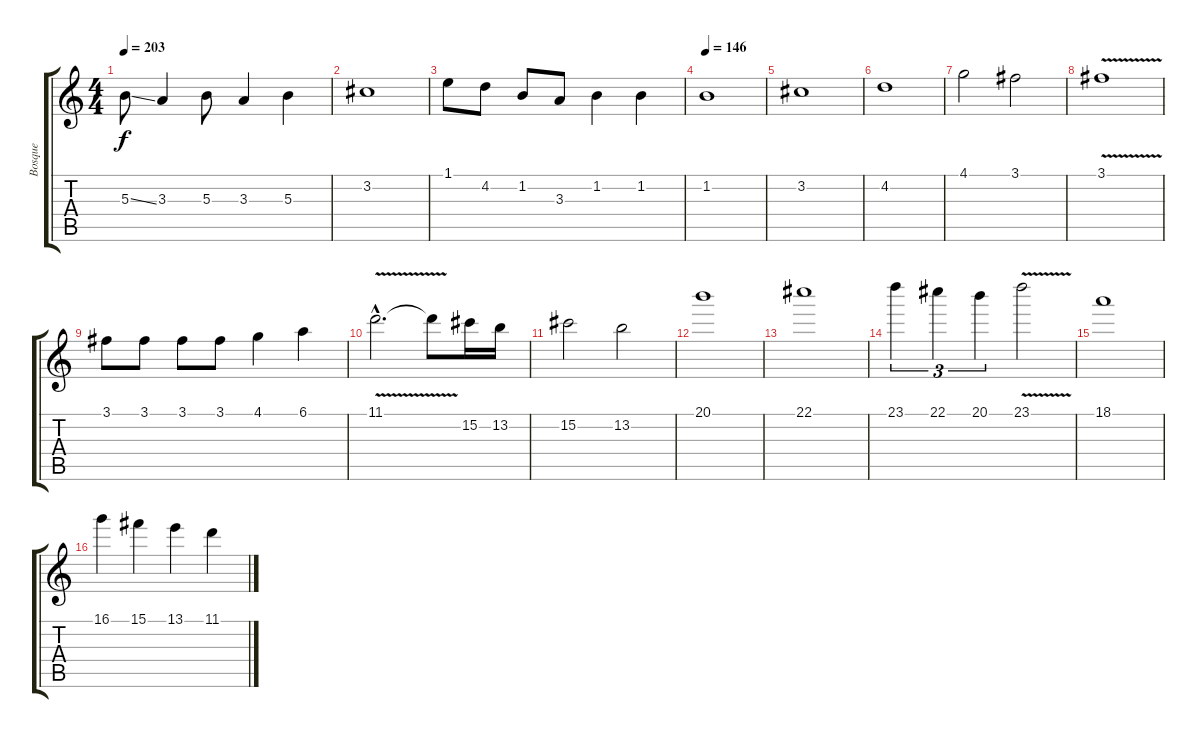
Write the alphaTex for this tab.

\track ("Bosque" "Bosque") {instrument distortionguitar}
\staff {score tabs}
\tuning (Eb4 Bb3 Gb3 Db3 Ab2 Eb2) {hide}
\ts (4 4)
\tempo 203
\clef g2
\ks c
5.3{ss}.8{dy f} 3.3.4 5.3.8 3.3.4 5.3.4 |
3.2.1 |
1.1.8 4.2.8 1.2.8 3.3.8 1.2.4 1.2.4 |
\tempo 146
1.2.1 |
3.2.1 |
4.2.1 |
4.1.2 3.1.2 |
3.1{v}.1 |
3.1.8 3.1.8 3.1.8 3.1.8 4.1.4 6.1.4 |
11.1{v hac}.2{d} 11.1{t}.8 15.2.16 13.2.16 |
15.2.2 13.2.2 |
20.1.1 |
22.1.1 |
23.1.4{tu (3 2)} 22.1.4{tu (3 2)} 20.1.4{tu (3 2)} 23.1{v}.2 |
18.1.1 |
16.1.4 15.1.4 13.1.4 11.1.4
